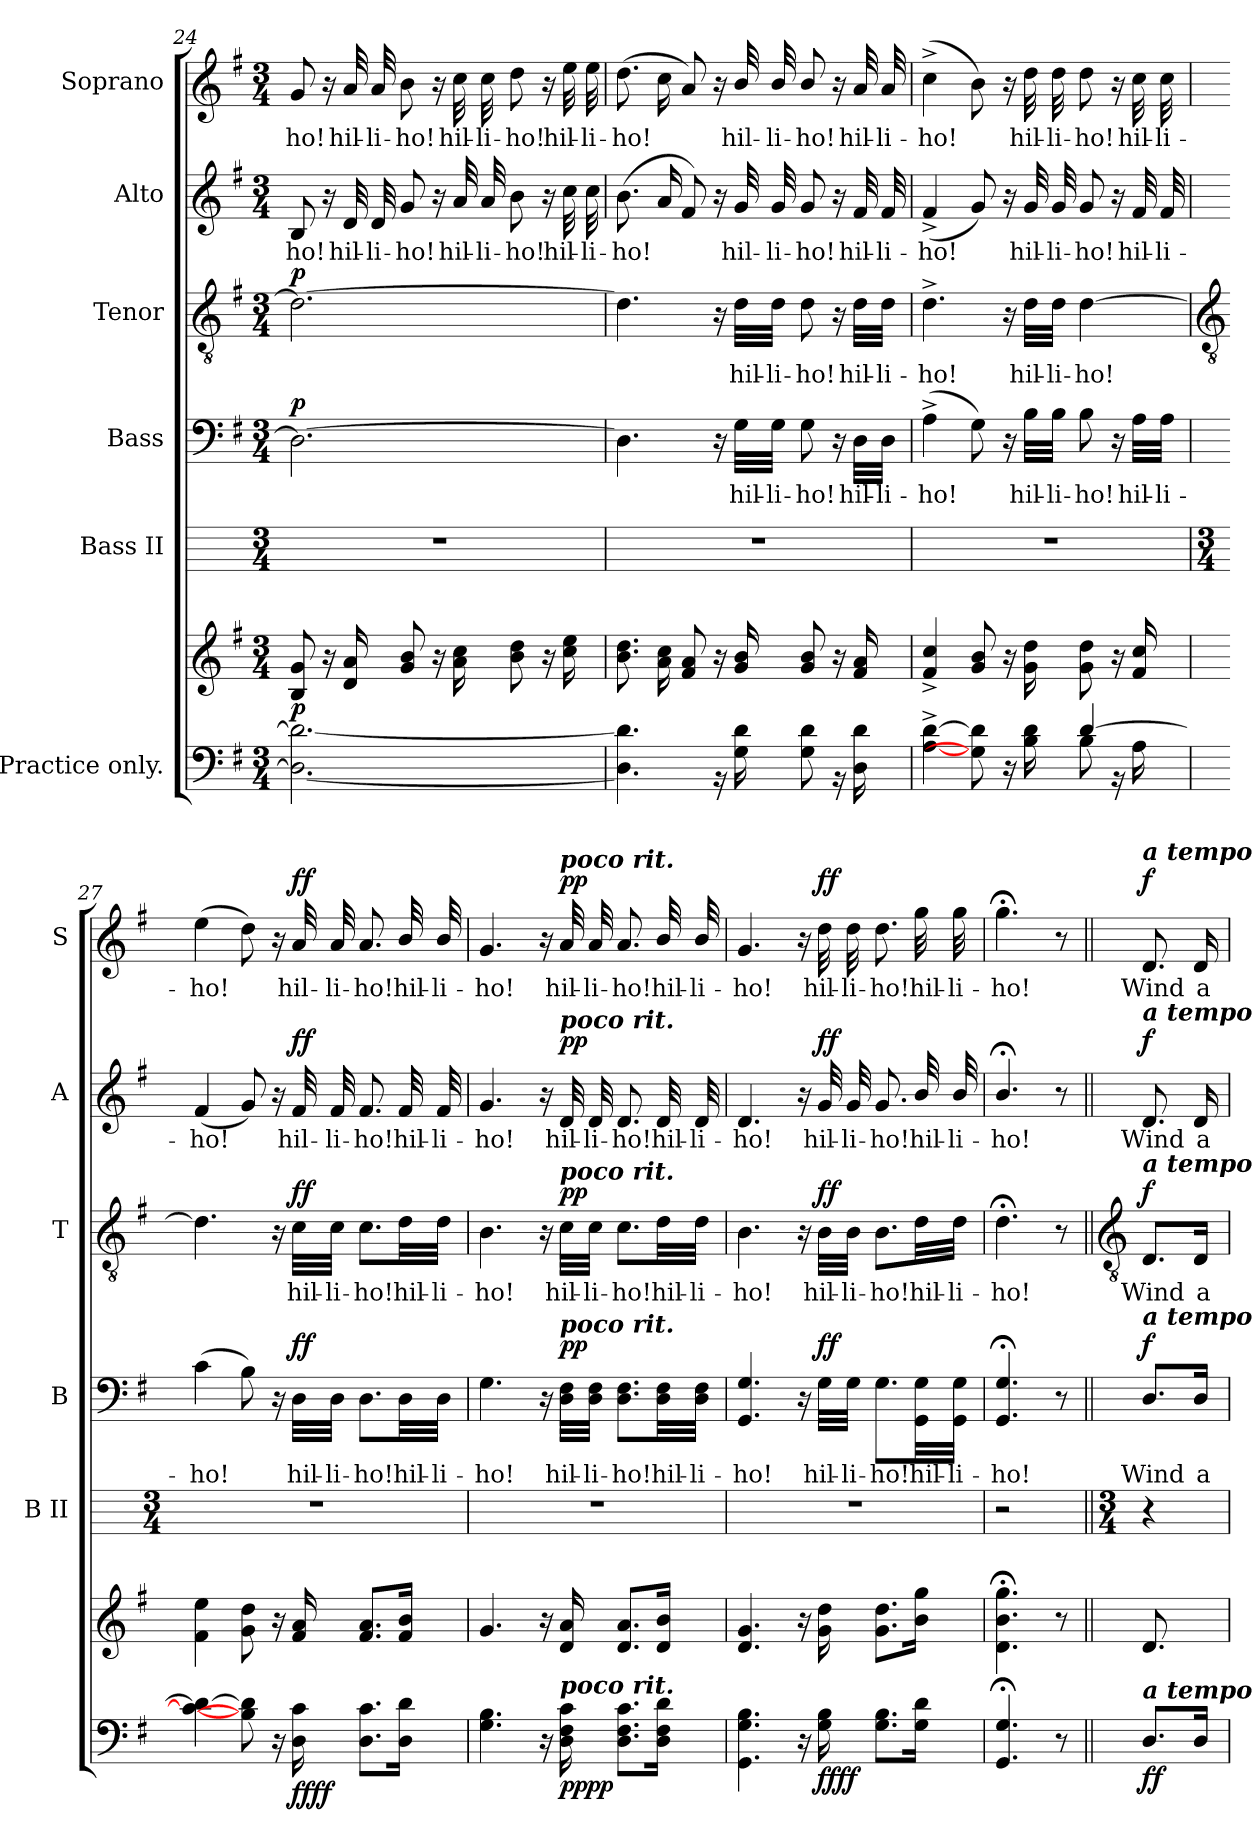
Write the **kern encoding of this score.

**kern	**kern	**dynam	**kern	**kern	**text	**dynam	**kern	**text	**dynam	**kern	**text	**dynam	**kern	**text	**dynam
*part6	*part6	*part6	*part5	*part4	*part4	*part4	*part3	*part3	*part3	*part2	*part2	*part2	*part1	*part1	*part1
*staff7	*staff6	*staff6/7	*staff5	*staff4	*staff4	*staff4	*staff3	*staff3	*staff3	*staff2	*staff2	*staff2	*staff1	*staff1	*staff1
*I"Practice only.	*	*	*I"Bass II	*I"Bass	*	*	*I"Tenor	*	*	*I"Alto	*	*	*I"Soprano	*	*
*	*	*	*I'B II	*I'B	*	*	*I'T	*	*	*I'A	*	*	*I'S	*	*
!!LO:LB:g=z
*clefF4	*clefG2	*	*	*clefF4	*	*	*clefGv2	*	*	*clefG2	*	*	*clefG2	*	*
*k[f#]	*k[f#]	*	*	*k[f#]	*	*	*k[f#]	*	*	*k[f#]	*	*	*k[f#]	*	*
*G:	*G:	*	*	*G:	*	*	*G:	*	*	*G:	*	*	*G:	*	*
*M3/4	*M3/4	*	*M3/4	*M3/4	*	*	*M3/4	*	*	*M3/4	*	*	*M3/4	*	*
=24	=24	=24	=24	=24	=24	=24	=24	=24	=24	=24	=24	=24	=24	=24	=24
*^	*	*	*	*	*	*	*	*	*	*	*	*	*	*	*
!	!	!	!LO:DY:a=2	!	!	!	!LO:DY:b	!	!	!LO:DY:b	!	!LO:LY:b	!	!	!LO:LY:b	!
2.ryy	2.D\_ 2.d\_	8B 8g	p	2.r	2.D_	.	p	2.d_	.	p	8B	-ho!	.	8g	-ho!	.
.	.	16r	.	.	.	.	.	.	.	.	16r	.	.	16r	.	.
!	!	!	!	!	!	!	!	!	!	!	!	!LO:LY:b	!	!	!LO:LY:b	!
.	.	16d 16aLL	.	.	.	.	.	.	.	.	32d	hil-	.	32a	hil-	.
!	!	!	!	!	!	!	!	!	!	!	!	!LO:LY:b	!	!	!LO:LY:b	!
.	.	.	.	.	.	.	.	.	.	.	32d	-li-	.	32a	-li-	.
!	!	!	!	!	!	!	!	!	!	!	!	!LO:LY:b	!	!	!LO:LY:b	!
.	.	8g 8bJ	.	.	.	.	.	.	.	.	8g	-ho!	.	8b	-ho!	.
.	.	16r	.	.	.	.	.	.	.	.	16r	.	.	16r	.	.
!	!	!	!	!	!	!	!	!	!	!	!	!LO:LY:b	!	!	!LO:LY:b	!
.	.	16a 16ccLL	.	.	.	.	.	.	.	.	32a	hil-	.	32cc	hil-	.
!	!	!	!	!	!	!	!	!	!	!	!	!LO:LY:b	!	!	!LO:LY:b	!
.	.	.	.	.	.	.	.	.	.	.	32a	-li-	.	32cc	-li-	.
!	!	!	!	!	!	!	!	!	!	!	!	!LO:LY:b	!	!	!LO:LY:b	!
.	.	8b 8ddJ	.	.	.	.	.	.	.	.	8b	-ho!	.	8dd	-ho!	.
.	.	16r	.	.	.	.	.	.	.	.	16r	.	.	16r	.	.
!	!	!	!	!	!	!	!	!	!	!	!	!LO:LY:b	!	!	!LO:LY:b	!
.	.	16cc 16ee	.	.	.	.	.	.	.	.	32cc	hil-	.	32ee	hil-	.
!	!	!	!	!	!	!	!	!	!	!	!	!LO:LY:b	!	!	!LO:LY:b	!
.	.	.	.	.	.	.	.	.	.	.	32cc	-li-	.	32ee	-li-	.
=25	=25	=25	=25	=25	=25	=25	=25	=25	=25	=25	=25	=25	=25	=25	=25	=25
!LO:N:vis=1	!	!	!	!	!	!	!	!	!	!	!	!LO:LY:b	!	!	!LO:LY:b	!
2.ryy	4.D\] 4.d\]	8.b 8.ddL	.	2.r	4.D]	.	.	4.d]	.	.	(<8.bL	-ho!	.	(>8.ddL	-ho!	.
.	.	16a 16ccL	.	.	.	.	.	.	.	.	16aL	.	.	16ccL	.	.
.	.	8f# 8aJ	.	.	.	.	.	.	.	.	8f#J)	.	.	8aJ)	.	.
.	16r	16r	.	.	16r	.	.	16r	.	.	16r	.	.	16r	.	.
!	!	!	!	!	!	!LO:LY:b	!	!	!LO:LY:b	!	!	!LO:LY:b	!	!	!LO:LY:b	!
.	16G\ 16d\LL	16g 16bLL	.	.	32G\LLL	hil-	.	32d\LLL	hil-	.	32g	hil-	.	32b/	hil-	.
!	!	!	!	!	!	!LO:LY:b	!	!	!LO:LY:b	!	!	!LO:LY:b	!	!	!LO:LY:b	!
.	.	.	.	.	32G\JJJ	-li-	.	32d\JJJ	-li-	.	32g	-li-	.	32b/	-li-	.
!	!	!	!	!	!	!LO:LY:b	!	!	!LO:LY:b	!	!	!LO:LY:b	!	!	!LO:LY:b	!
.	8G\ 8d\J	8g 8bJ	.	.	8G	-ho!	.	8d	-ho!	.	8g	-ho!	.	8b/	-ho!	.
.	16r	16r	.	.	16r	.	.	16r	.	.	16r	.	.	16r	.	.
!	!	!	!	!	!	!LO:LY:b	!	!	!LO:LY:b	!	!	!LO:LY:b	!	!	!LO:LY:b	!
.	16D\ 16d\	16f# 16a	.	.	32D\LLL	hil-	.	32d\LLL	hil-	.	32f#	hil-	.	32a	hil-	.
!	!	!	!	!	!	!LO:LY:b	!	!	!LO:LY:b	!	!	!LO:LY:b	!	!	!LO:LY:b	!
.	.	.	.	.	32D\JJJ	-li-	.	32d\JJJ	-li-	.	32f#	-li-	.	32a	-li-	.
=26	=26	=26	=26	=26	=26	=26	=26	=26	=26	=26	=26	=26	=26	=26	=26	=26
!	!	!	!	!	!	!LO:LY:b	!	!	!LO:LY:b	!	!	!LO:LY:b	!	!	!LO:LY:b	!
4ryy	[4A\^ [4d\^	4f#^ 4cc^	.	2.r	(>4A^	-ho!	.	4.d^	-ho!	.	(<4f#^	-ho!	.	(>4cc^	-ho!	.
4ryy	8G\] 8d\]	8g 8b	.	.	8G)	.	.	.	.	.	8g)	.	.	8b)	.	.
.	16r	16r	.	.	16r	.	.	16r	.	.	16r	.	.	16r	.	.
!	!	!	!	!	!	!LO:LY:b	!	!	!LO:LY:b	!	!	!LO:LY:b	!	!	!LO:LY:b	!
.	16B\ 16d\LL	16g 16ddLL	.	.	32B\LLL	hil-	.	32d\LLL	hil-	.	32g	hil-	.	32dd	hil-	.
!	!	!	!	!	!	!LO:LY:b	!	!	!LO:LY:b	!	!	!LO:LY:b	!	!	!LO:LY:b	!
.	.	.	.	.	32B\JJJ	-li-	.	32d\JJJ	-li-	.	32g	-li-	.	32dd	-li-	.
!	!	!	!	!	!	!LO:LY:b	!	!	!LO:LY:b	!	!	!LO:LY:b	!	!	!LO:LY:b	!
[4d/	8B\J	8g 8ddJ	.	.	8B	-ho!	.	[4d	-ho!	.	8g	-ho!	.	8dd	-ho!	.
.	16r	16r	.	.	16r	.	.	.	.	.	16r	.	.	16r	.	.
!	!	!	!	!	!	!LO:LY:b	!	!	!	!	!	!LO:LY:b	!	!	!LO:LY:b	!
.	16A\	16f# 16cc	.	.	32A\LLL	hil-	.	.	.	.	32f#	hil-	.	32cc	hil-	.
!	!	!	!	!	!	!LO:LY:b	!	!	!	!	!	!LO:LY:b	!	!	!LO:LY:b	!
.	.	.	.	.	32A\JJJ	-li-	.	.	.	.	32f#	-li-	.	32cc	-li-	.
*v	*v	*	*	*	*	*	*	*	*	*	*	*	*	*	*	*
!!LO:LB:g=z
=27	=27	=27	=27	=27	=27	=27	=27	=27	=27	=27	=27	=27	=27	=27	=27
*	*	*	*	*	*	*	*clefGv2	*	*	*	*	*	*	*	*
*	*	*	*M3/4	*	*	*	*	*	*	*	*	*	*	*	*
!	!	!	!	!	!LO:LY:b	!	!	!	!	!	!LO:LY:b	!	!	!LO:LY:b	!
4c\_ 4d\_	4f# 4ee	.	2.r	(>4c	-ho!	.	4.d]	.	.	(<4f#	-ho!	.	(>4ee	-ho!	.
8B\] 8d\]	8g 8dd	.	.	8B)	.	.	.	.	.	8g)	.	.	8dd)	.	.
16r	16r	.	.	16r	.	.	16r	.	.	16r	.	.	16r	.	.
!	!	!LO:DY:b=2	!	!	!LO:LY:b	!	!	!LO:LY:b	!	!	!LO:LY:b	!	!	!LO:LY:b	!
!	!	!LO:DY:n=1:b	!	!	!	!LO:DY:b	!	!	!LO:DY:b	!	!	!LO:DY:b	!	!	!LO:DY:b
16D 16c	16f# 16a	ff ff	.	32D\LLL	hil-	ff	32c\LLL	hil-	ff	32f#	hil-	ff	32a	hil-	ff
!	!	!	!	!	!LO:LY:b	!	!	!LO:LY:b	!	!	!LO:LY:b	!	!	!LO:LY:b	!
.	.	.	.	32D\JJJ	-li-	.	32c\JJJ	-li-	.	32f#	-li-	.	32a	-li-	.
!	!	!	!	!	!LO:LY:b	!	!	!LO:LY:b	!	!	!LO:LY:b	!	!	!LO:LY:b	!
8.D 8.cL	8.f# 8.aL	.	.	8.D\L	-ho!	.	8.c\L	-ho!	.	8.f#	-ho!	.	8.a	-ho!	.
!	!	!	!	!	!LO:LY:b	!	!	!LO:LY:b	!	!	!LO:LY:b	!	!	!LO:LY:b	!
16D 16dJ	16f# 16bJ	.	.	32D\LL	hil-	.	32d\LL	hil-	.	32f#	hil-	.	32b/	hil-	.
!	!	!	!	!	!LO:LY:b	!	!	!LO:LY:b	!	!	!LO:LY:b	!	!	!LO:LY:b	!
.	.	.	.	32D\JJJ	-li-	.	32d\JJJ	-li-	.	32f#	-li-	.	32b/	-li-	.
=28	=28	=28	=28	=28	=28	=28	=28	=28	=28	=28	=28	=28	=28	=28	=28
!	!	!	!	!	!LO:LY:b	!	!	!LO:LY:b	!	!	!LO:LY:b	!	!	!LO:LY:b	!
4.G 4.B	4.g	.	2.r	4.G	-ho!	.	4.B	-ho!	.	4.g	-ho!	.	4.g	-ho!	.
16r	16r	.	.	16r	.	.	16r	.	.	16r	.	.	16r	.	.
!	!	!	!	!	!	!	!	!	!	!	!	!	!LO:TX:a:Bi:t=poco rit.	!	!
!	!	!	!	!	!	!	!	!	!	!LO:TX:a:Bi:t=poco rit.	!	!	!	!	!
!	!	!	!	!	!	!	!LO:TX:a:Bi:t=poco rit.	!	!	!	!	!	!	!	!
!	!	!	!	!LO:TX:a:Bi:t=poco rit.	!	!	!	!	!	!	!	!	!	!	!
!LO:TX:a:Bi:t=poco rit.	!	!	!	!	!	!	!	!	!	!	!	!	!	!	!
!	!	!LO:DY:b=2	!	!	!LO:LY:b	!	!	!LO:LY:b	!	!	!LO:LY:b	!	!	!LO:LY:b	!
!	!	!LO:DY:n=1:b	!	!	!	!LO:DY:b	!	!	!LO:DY:b	!	!	!LO:DY:b	!	!	!LO:DY:b
16D 16F# 16c	16d 16a	pp pp	.	32D\ 32F#\LLL	hil-	pp	32c\LLL	hil-	pp	32d	hil-	pp	32a	hil-	pp
!	!	!	!	!	!LO:LY:b	!	!	!LO:LY:b	!	!	!LO:LY:b	!	!	!LO:LY:b	!
.	.	.	.	32D\ 32F#\JJJ	-li-	.	32c\JJJ	-li-	.	32d	-li-	.	32a	-li-	.
!	!	!	!	!	!LO:LY:b	!	!	!LO:LY:b	!	!	!LO:LY:b	!	!	!LO:LY:b	!
8.D 8.F# 8.cL	8.d 8.aL	.	.	8.D\ 8.F#\L	-ho!	.	8.c\L	-ho!	.	8.d	-ho!	.	8.a	-ho!	.
!	!	!	!	!	!LO:LY:b	!	!	!LO:LY:b	!	!	!LO:LY:b	!	!	!LO:LY:b	!
16D 16F# 16dJ	16d 16bJ	.	.	32D\ 32F#\LL	hil-	.	32d\LL	hil-	.	32d	hil-	.	32b/	hil-	.
!	!	!	!	!	!LO:LY:b	!	!	!LO:LY:b	!	!	!LO:LY:b	!	!	!LO:LY:b	!
.	.	.	.	32D\ 32F#\JJJ	-li-	.	32d\JJJ	-li-	.	32d	-li-	.	32b/	-li-	.
=29	=29	=29	=29	=29	=29	=29	=29	=29	=29	=29	=29	=29	=29	=29	=29
!	!	!	!	!	!LO:LY:b	!	!	!LO:LY:b	!	!	!LO:LY:b	!	!	!LO:LY:b	!
4.GG 4.G 4.B	4.d 4.g	.	2.r	4.GG 4.G	-ho!	.	4.B	-ho!	.	4.d	-ho!	.	4.g	-ho!	.
16r	16r	.	.	16r	.	.	16r	.	.	16r	.	.	16r	.	.
!	!	!LO:DY:b=2	!	!	!LO:LY:b	!	!	!LO:LY:b	!	!	!LO:LY:b	!	!	!LO:LY:b	!
!	!	!LO:DY:n=1:b	!	!	!	!LO:DY:b	!	!	!LO:DY:b	!	!	!LO:DY:b	!	!	!LO:DY:b
16G 16B	16g 16dd	ff ff	.	32G\LLL	hil-	ff	32B\LLL	hil-	ff	32g	hil-	ff	32dd	hil-	ff
!	!	!	!	!	!LO:LY:b	!	!	!LO:LY:b	!	!	!LO:LY:b	!	!	!LO:LY:b	!
.	.	.	.	32G\JJJ	-li-	.	32B\JJJ	-li-	.	32g	-li-	.	32dd	-li-	.
!	!	!	!	!	!LO:LY:b	!	!	!LO:LY:b	!	!	!LO:LY:b	!	!	!LO:LY:b	!
8.G 8.BL	8.g 8.ddL	.	.	8.G\L	-ho!	.	8.B\L	-ho!	.	8.g	-ho!	.	8.dd	-ho!	.
!	!	!	!	!	!LO:LY:b	!	!	!LO:LY:b	!	!	!LO:LY:b	!	!	!LO:LY:b	!
16G 16dJ	16b 16ggJ	.	.	32GG\ 32G\LL	hil-	.	32d\LL	hil-	.	32b/	hil-	.	32gg	hil-	.
!	!	!	!	!	!LO:LY:b	!	!	!LO:LY:b	!	!	!LO:LY:b	!	!	!LO:LY:b	!
.	.	.	.	32GG\ 32G\JJJ	-li-	.	32d\JJJ	-li-	.	32b/	-li-	.	32gg	-li-	.
=30	=30	=30	=30	=30	=30	=30	=30	=30	=30	=30	=30	=30	=30	=30	=30
!	!	!	!	!	!LO:LY:b	!	!	!LO:LY:b	!	!	!LO:LY:b	!	!	!LO:LY:b	!
4.GG;< 4.G;<	4.d;< 4.b;< 4.gg;<	.	2r	4.GG;< 4.G;<	-ho!	.	4.d;<	-ho!	.	4.b;</	-ho!	.	4.gg;<	-ho!	.
8r	8r	.	.	8r	.	.	8r	.	.	8r	.	.	8r	.	.
!!LO:LB:g=z
=31||	=31||	=31||	=31||	=31||	=31||	=31||	=31||	=31||	=31||	=31||	=31||	=31||	=31||	=31||	=31||
*	*	*	*	*	*	*	*clefGv2	*	*	*	*	*	*	*	*
*	*	*	*M3/4	*	*	*	*	*	*	*	*	*	*	*	*
!	!	!	!	!	!	!	!	!	!	!	!	!	!LO:TX:a:Bi:t=a tempo	!	!
!	!	!	!	!	!	!	!	!	!	!LO:TX:a:Bi:t=a tempo	!	!	!	!	!
!	!	!	!	!	!	!	!LO:TX:a:Bi:t=a tempo	!	!	!	!	!	!	!	!
!	!	!	!	!LO:TX:a:Bi:t=a tempo	!	!	!	!	!	!	!	!	!	!	!
!LO:TX:a:Bi:t=a tempo	!	!	!	!	!	!	!	!	!	!	!	!	!	!	!
!	!	!LO:DY:b=2	!	!	!LO:LY:b	!	!	!LO:LY:b	!	!	!LO:LY:b	!	!	!LO:LY:b	!
!	!	!LO:DY:n=1:b	!	!	!	!LO:DY:b	!	!	!LO:DY:b	!	!	!LO:DY:b	!	!	!LO:DY:b
8.D/L	8.d	f f	4r	8.D/L	Wind	f	8.D/L	Wind	f	8.d	Wind	f	8.d	Wind	f
!	!	!	!	!	!LO:LY:b	!	!	!LO:LY:b	!	!	!LO:LY:b	!	!	!LO:LY:b	!
16D/J	16ryy	.	.	16D/Jk	a-	.	16D/Jk	a-	.	16d	a-	.	16d	a-	.
=	=	=	=	=	=	=	=	=	=	=	=	=	=	=	=
*-	*-	*-	*-	*-	*-	*-	*-	*-	*-	*-	*-	*-	*-	*-	*-
